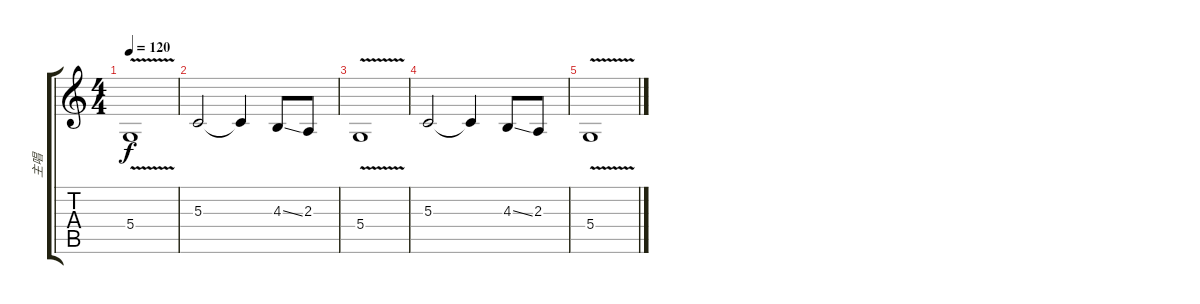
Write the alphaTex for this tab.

\track ("主唱" "主唱") {instrument voiceoohs}
\staff {score tabs}
\tuning (E4 B3 G3 D3 A2 E2) {hide}
\ts (4 4)
\tempo 120
\clef g2
\ks c
5.4{v}.1{dy f} |
5.3.2 5.3{t}.4 4.3{ss}.8 2.3.8 |
5.4{v}.1 |
5.3.2 5.3{t}.4 4.3{ss}.8 2.3.8 |
5.4{v}.1
